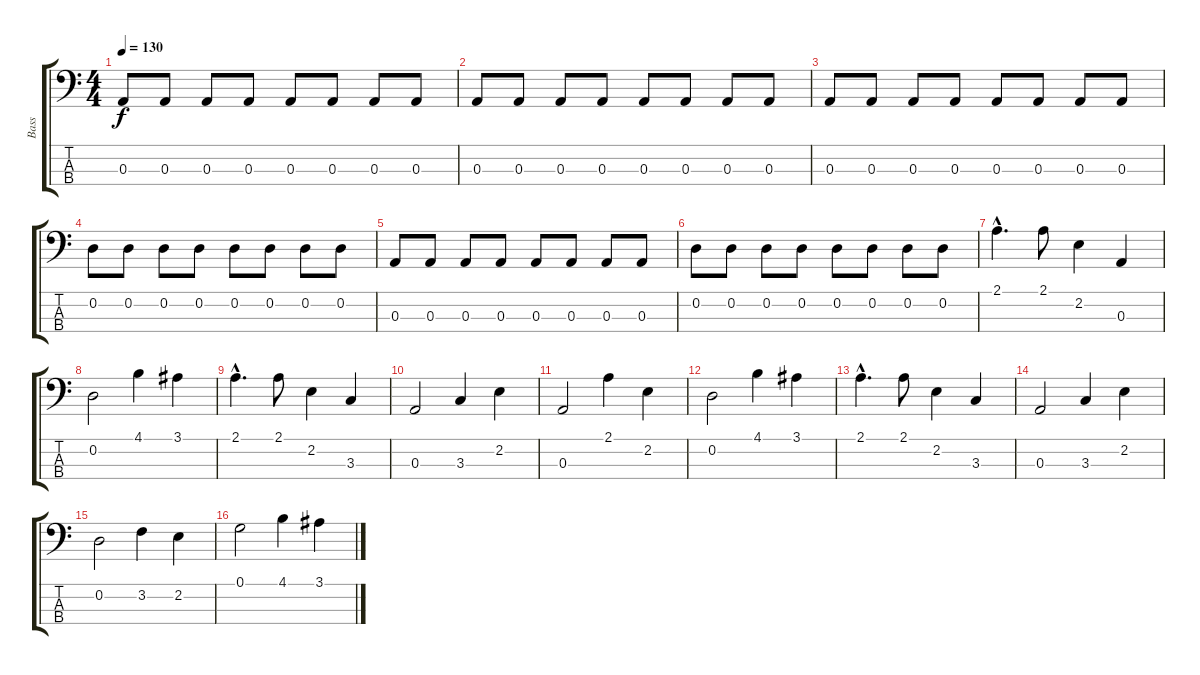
\track ("Bass" "Bass") {instrument electricbassfinger}
\staff {score tabs}
\tuning (G2 D2 A1 E1) {hide}
\ts (4 4)
\tempo 130
\clef f4
\ks c
0.3.8{dy f instrument electricbassfinger} 0.3.8 0.3.8 0.3.8 0.3.8 0.3.8 0.3.8 0.3.8 |
0.3.8 0.3.8 0.3.8 0.3.8 0.3.8 0.3.8 0.3.8 0.3.8 |
0.3.8 0.3.8 0.3.8 0.3.8 0.3.8 0.3.8 0.3.8 0.3.8 |
0.2.8 0.2.8 0.2.8 0.2.8 0.2.8 0.2.8 0.2.8 0.2.8 |
0.3.8 0.3.8 0.3.8 0.3.8 0.3.8 0.3.8 0.3.8 0.3.8 |
0.2.8 0.2.8 0.2.8 0.2.8 0.2.8 0.2.8 0.2.8 0.2.8 |
2.1{hac}.4{d} 2.1.8 2.2.4 0.3.4 |
0.2.2 4.1.4 3.1.4 |
2.1{hac}.4{d} 2.1.8 2.2.4 3.3.4 |
0.3.2 3.3.4 2.2.4 |
0.3.2 2.1.4 2.2.4 |
0.2.2 4.1.4 3.1.4 |
2.1{hac}.4{d} 2.1.8 2.2.4 3.3.4 |
0.3.2 3.3.4 2.2.4 |
0.2.2 3.2.4 2.2.4 |
0.1.2 4.1.4 3.1.4
